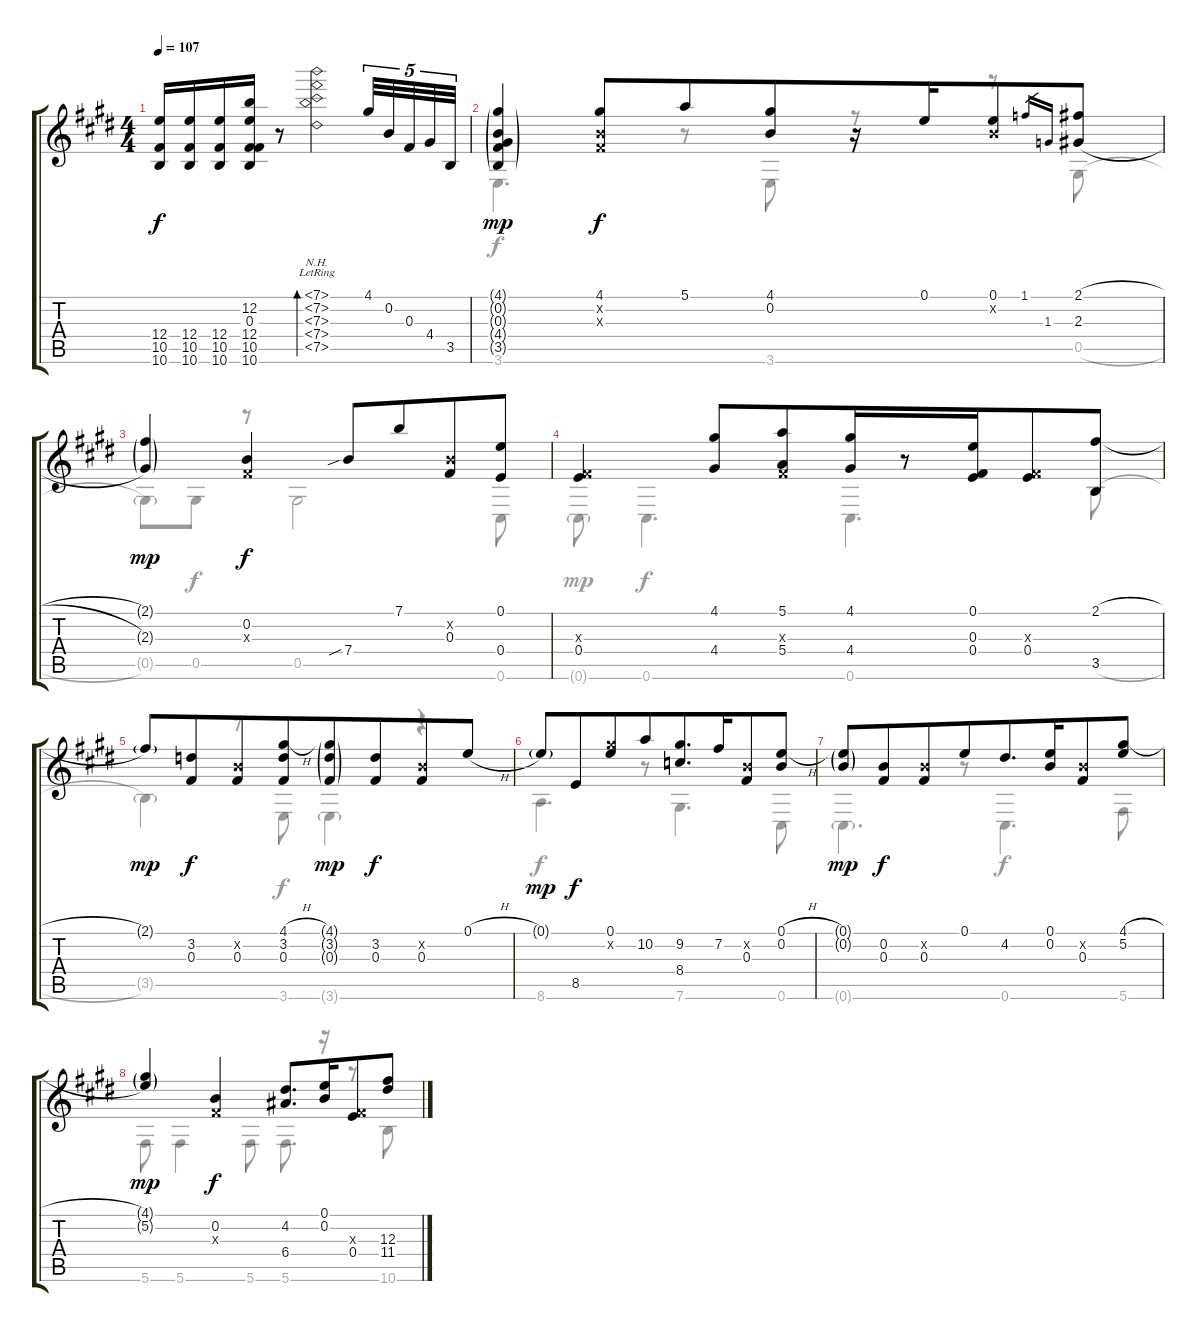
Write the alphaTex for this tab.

\track "" {instrument acousticguitarsteel}
\staff {score tabs}
\tuning (E4 B3 Gb3 E3 Ab2 Db2) {hide}
\voice
\ts (4 4)
\tempo 107
\clef g2
\ks e
(12.4 10.5 10.6).16{dy f beam Up} (12.4 10.5 10.6).16{beam Up} (12.4 10.5 10.6).16{beam Up} (12.2 0.3 12.4 10.5 10.6).16{beam Up} r.8 (7.1{nh lr} 7.2{nh lr} 7.3{nh lr} 7.4{nh lr} 7.5{nh lr}).2{bd 120} 4.1.32{tu (5 4)} 0.2.32{tu (5 4)} 0.3.32{tu (5 4)} 4.4.32{tu (5 4)} 3.5.32{tu (5 4)} |
(4.1{g} 0.2{g} 0.3{g} 4.4{g} 3.5{g}).4{dy mp} (4.1 0.2{x} 0.3{x}).8{dy f} 5.1.8{beam merge} (4.1 0.2).8 r.16 0.1.16{beam merge} (0.1 0.2{x}).8 1.1.16{gr} 1.3.16{gr} (2.1{h} 2.3{h}).8 |
(2.1{g} 2.3{g}).4{dy mp} (0.2 0.3{x}).4{dy f} 7.4{sib}.8 7.1.8{beam merge} (0.2{x} 0.3).8 (0.1 0.4).8 |
(0.3{x} 0.4).4 (4.1 4.4).8 (5.1 0.3{x} 5.4).8{beam merge} (4.1 4.4).16 r.8 (0.1 0.3 0.4).16{beam merge} (0.3{x} 0.4).8 (2.1{h} 3.5).8 |
2.1{g}.8{dy mp} (3.2 0.3).8{dy f beam merge} (0.2{x} 0.3).8 (4.1{h} 3.2 0.3).8{beam merge} (4.1{g} 3.2{g} 0.3{g}).8{dy mp} (3.2 0.3).8{dy f beam merge} (0.2{x} 0.3).8 0.1{h}.8 |
0.1{g}.8{dy mp} 8.5.8{dy f beam merge} (0.1 9.2{x}).8 10.2.8{beam merge} (9.2 8.4).8{d} 7.2.16{beam merge} (0.2{x} 0.3).8 (0.1{h} 0.2).8 |
(0.1{g} 0.2{g}).8{dy mp beam Up} (0.2 0.3).8{dy f beam Up beam merge} (0.2{x} 0.3).8{beam Up} 0.1.8{beam Up beam merge} 4.2.8{d beam Up} (0.1 0.2).16{beam Up beam merge} (0.2{x} 0.3).8{beam Up} (4.1{h} 5.2).8{beam Up} |
(4.1{g} 5.2{g}).4{dy mp beam merge} (0.2 0.3{x}).4{dy f} (4.2 6.4).8{d} (0.1 0.2).16{beam merge} (0.3{x} 0.4).8 (12.3{h} 11.4).8
\voice
\clef g2
\ottava regular
\simile none
\ks e
|
3.6.4{d dy f} r.8 3.6.8 r.8 r.8 0.5{h}.8 |
0.5{g}.8{dy mp} 0.5.8{dy f} r.8 0.5.2 0.6.8 |
0.6{g}.8{dy mp} 0.6.4{d dy f} 0.6.4{d} 3.5{h}.8 |
3.5{g}.4{dy mp} r.8 3.6.8{dy f} 3.6{g}.4{dy mp} r.4 |
8.6.4{d dy f} r.8 7.6.4{d} 0.6.8 |
0.6{g}.4{d dy mp} r.8 0.6.4{d dy f} 5.6.8 |
5.6.8 5.6.4 5.6.8 5.6.8{d} r.16 r.8 10.6.8
